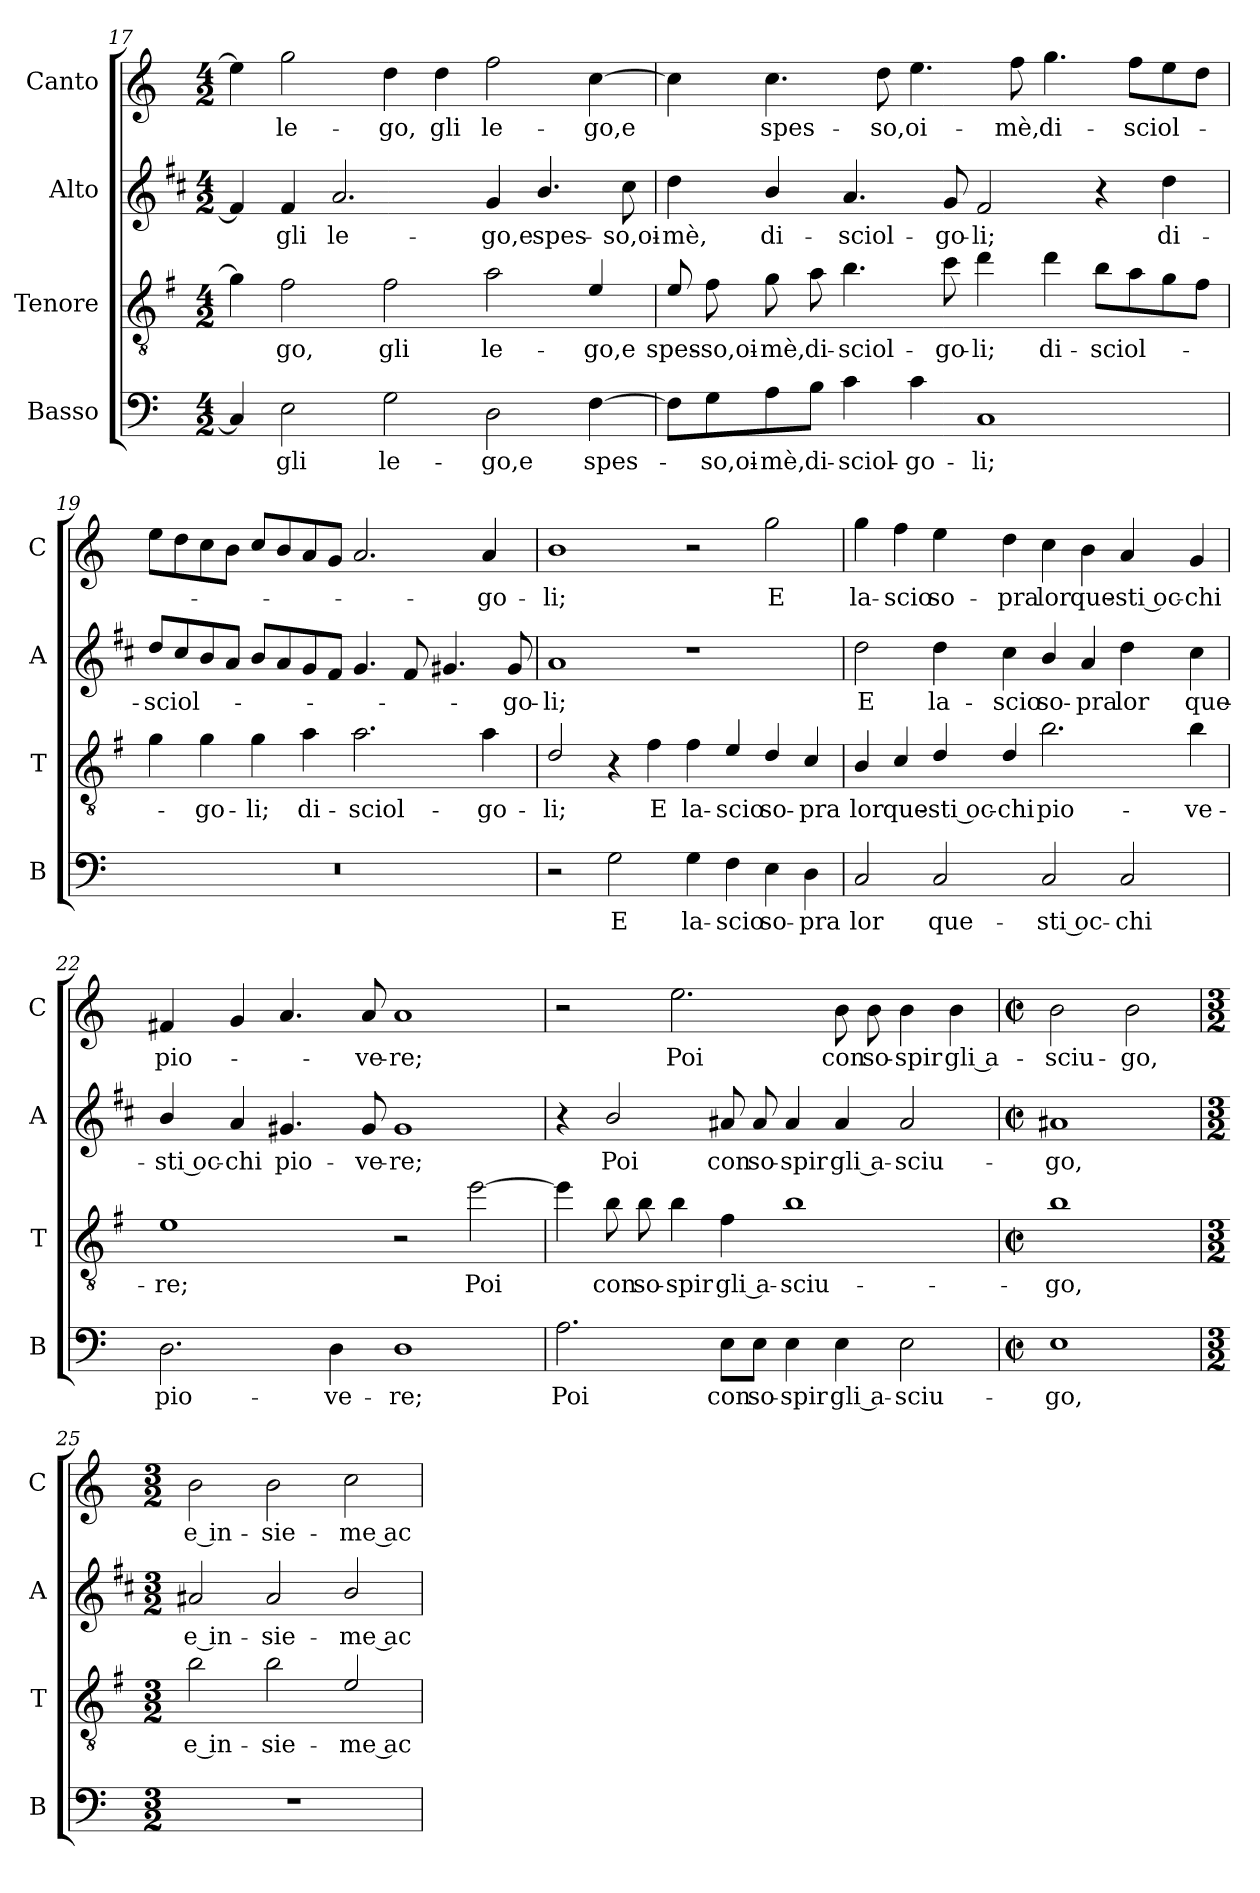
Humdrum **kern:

**kern	**text	**kern	**text	**kern	**text	**kern	**text
*part4	*part4	*part3	*part3	*part2	*part2	*part1	*part1
*staff4	*staff4	*staff3	*staff3	*staff2	*staff2	*staff1	*staff1
*I"Basso	*	*I"Tenore	*	*I"Alto	*	*I"Canto	*
*I'B	*	*I'T	*	*I'A	*	*I'C	*
*clefF4	*	*clefGv2	*	*clefG2	*	*clefG2	*
*	*	*ITrd4c7	*	*ITrd1c2	*	*	*
*k[]	*	*k[]	*	*k[]	*	*k[]	*
*C:	*	*C:	*	*C:	*	*C:	*
*M4/2	*	*M4/2	*	*M4/2	*	*M4/2	*
=17	=17	=17	=17	=17	=17	=17	=17
4C/]	.	4c\]	.	4e/]	.	4ee\]	.
!	!LO:LY:b	!	!LO:LY:b	!	!LO:LY:b	!	!LO:LY:b
2E\	gli	2B\	-go,	4e/	gli	2gg\	le-
!	!	!	!	!	!LO:LY:b	!	!
.	.	.	.	2.g/	le-	.	.
!	!LO:LY:b	!	!LO:LY:b	!	!	!	!LO:LY:b
2G\	le-	2B\	gli	.	.	4dd\	-go,
!	!	!	!	!	!	!	!LO:LY:b
.	.	.	.	.	.	4dd\	gli
!	!LO:LY:b	!	!LO:LY:b	!	!LO:LY:b	!	!LO:LY:b
2D\	-go,e	2d\	le-	4f/	-go,e	2ff\	le-
!	!	!	!	!	!LO:LY:b	!	!
.	.	.	.	4.a/	spes-	.	.
!	!LO:LY:b	!	!LO:LY:b	!	!	!	!LO:LY:b
[4F\	spes-	4A/	-go,e	.	.	[4cc\	-go,e
!	!	!	!	!	!LO:LY:b	!	!
.	.	.	.	8b\	-so,oi-	.	.
!!LO:LB:g=z
=18	=18	=18	=18	=18	=18	=18	=18
!	!	!	!LO:LY:b	!	!LO:LY:b	!	!
8F\L]	.	8A/	spes-	4cc\	-mè,	4cc\]	.
!	!LO:LY:b	!	!LO:LY:b	!	!	!	!
8G\	-so,oi-	8B\	-so,oi-	.	.	.	.
!	!LO:LY:b	!	!LO:LY:b	!	!LO:LY:b	!	!LO:LY:b
8A\	-mè,	8c\	-mè,	4a/	di-	4.cc\	spes-
!	!LO:LY:b	!	!LO:LY:b	!	!	!	!
8B\J	di-	8d\	di-	.	.	.	.
!	!LO:LY:b	!	!LO:LY:b	!	!LO:LY:b	!	!
4c\	-sciol-	4.e\	-sciol-	4.g/	-sciol-	.	.
!	!	!	!	!	!	!	!LO:LY:b
.	.	.	.	.	.	8dd\	-so,
!	!LO:LY:b	!	!	!	!	!	!LO:LY:b
4c\	-go-	.	.	.	.	4.ee\	oi-
!	!	!	!LO:LY:b	!	!LO:LY:b	!	!
.	.	8f\	-go-	8f/	-go-	.	.
!	!LO:LY:b	!	!LO:LY:b	!	!LO:LY:b	!	!
1C	-li;	4g\	-li;	2e/	-li;	.	.
!	!	!	!	!	!	!	!LO:LY:b
.	.	.	.	.	.	8ff\	-mè,
!	!	!	!LO:LY:b	!	!	!	!LO:LY:b
.	.	4g\	di-	.	.	4.gg\	di-
!	!	!	!LO:LY:b	!	!	!	!
.	.	8e\L	-sciol-	4r	.	.	.
!	!	!	!	!	!	!	!LO:LY:b
.	.	8d\	.	.	.	8ff\L	-sciol-
!	!	!	!	!	!LO:LY:b	!	!
.	.	8c\	.	4cc\	di-	8ee\	.
.	.	8B\J	.	.	.	8dd\J	.
=19	=19	=19	=19	=19	=19	=19	=19
!	!	!	!	!	!LO:LY:b	!	!
0r	.	4c\	.	8cc/L	-sciol-	8ee\L	.
.	.	.	.	8b/	.	8dd\	.
!	!	!	!LO:LY:b	!	!	!	!
.	.	4c\	-go-	8a/	.	8cc\	.
.	.	.	.	8g/J	.	8b\J	.
!	!	!	!LO:LY:b	!	!	!	!
.	.	4c\	-li;	8a/L	.	8cc/L	.
.	.	.	.	8g/	.	8b/	.
!	!	!	!LO:LY:b	!	!	!	!
.	.	4d\	di-	8f/	.	8a/	.
.	.	.	.	8e/J	.	8g/J	.
!	!	!	!LO:LY:b	!	!	!	!
.	.	2.d\	-sciol-	4.f/	.	2.a/	.
.	.	.	.	8e/	.	.	.
.	.	.	.	4.f#X/	.	.	.
!	!	!	!LO:LY:b	!	!	!	!LO:LY:b
.	.	4d\	-go-	.	.	4a/	-go-
!	!	!	!	!	!LO:LY:b	!	!
.	.	.	.	8f#/	-go-	.	.
=20	=20	=20	=20	=20	=20	=20	=20
!	!	!	!LO:LY:b	!	!LO:LY:b	!	!LO:LY:b
2r	.	2G/	-li;	1g	-li;	1b	-li;
!	!LO:LY:b	!	!	!	!	!	!
2G\	E	4r	.	.	.	.	.
!	!	!	!LO:LY:b	!	!	!	!
.	.	4B\	E	.	.	.	.
!	!LO:LY:b	!	!LO:LY:b	!	!	!	!
4G\	la-	4B\	la-	1r	.	2r	.
!	!LO:LY:b	!	!LO:LY:b	!	!	!	!
4F\	-scio	4A/	-scio	.	.	.	.
!	!LO:LY:b	!	!LO:LY:b	!	!	!	!LO:LY:b
4E\	so-	4G/	so-	.	.	2gg\	E
!	!LO:LY:b	!	!LO:LY:b	!	!	!	!
4D\	-pra	4F/	-pra	.	.	.	.
!!LO:LB:g=z
=21	=21	=21	=21	=21	=21	=21	=21
!	!LO:LY:b	!	!LO:LY:b	!	!LO:LY:b	!	!LO:LY:b
2C/	lor	4E/	lor	2cc\	E	4gg\	la-
!	!	!	!LO:LY:b	!	!	!	!LO:LY:b
.	.	4F/	que-	.	.	4ff\	-scio
!	!LO:LY:b	!	!LO:LY:b	!	!LO:LY:b	!	!LO:LY:b
2C/	que-	4G/	-sti oc-	4cc\	la-	4ee\	so-
!	!	!	!LO:LY:b	!	!LO:LY:b	!	!LO:LY:b
.	.	4G/	-chi	4b\	-scio	4dd\	-pra
!	!LO:LY:b	!	!LO:LY:b	!	!LO:LY:b	!	!LO:LY:b
2C/	-sti oc-	2.e\	pio-	4a/	so-	4cc\	lor
!	!	!	!	!	!LO:LY:b	!	!LO:LY:b
.	.	.	.	4g/	-pra	4b\	que-
!	!LO:LY:b	!	!	!	!LO:LY:b	!	!LO:LY:b
2C/	-chi	.	.	4cc\	lor	4a/	-sti oc-
!	!	!	!LO:LY:b	!	!LO:LY:b	!	!LO:LY:b
.	.	4e\	-ve-	4b\	que-	4g/	-chi
=22	=22	=22	=22	=22	=22	=22	=22
!	!LO:LY:b	!	!LO:LY:b	!	!LO:LY:b	!	!LO:LY:b
2.D\	pio-	1A	-re;	4a/	-sti oc-	4f#X/	pio-
!	!	!	!	!	!LO:LY:b	!	!
.	.	.	.	4g/	-chi	4g/	.
!	!	!	!	!	!LO:LY:b	!	!
.	.	.	.	4.f#X/	pio-	4.a/	.
!	!LO:LY:b	!	!	!	!	!	!
4D\	-ve-	.	.	.	.	.	.
!	!	!	!	!	!LO:LY:b	!	!LO:LY:b
.	.	.	.	8f#/	-ve-	8a/	-ve-
!	!LO:LY:b	!	!	!	!LO:LY:b	!	!LO:LY:b
1D	-re;	2r	.	1f#	-re;	1a	-re;
!	!	!	!LO:LY:b	!	!	!	!
.	.	[2a\	Poi	.	.	.	.
=23	=23	=23	=23	=23	=23	=23	=23
!	!LO:LY:b	!	!	!	!	!	!
2.A\	Poi	4a\]	.	4r	.	2r	.
!	!	!	!LO:LY:b	!	!LO:LY:b	!	!
.	.	8e\	con	2a/	Poi	.	.
!	!	!	!LO:LY:b	!	!	!	!
.	.	8e\	so-	.	.	.	.
!	!	!	!LO:LY:b	!	!	!	!LO:LY:b
.	.	4e\	-spir	.	.	2.ee\	Poi
!	!LO:LY:b	!	!LO:LY:b	!	!LO:LY:b	!	!
8E\L	con	4B\	gli a-	8g#X/	con	.	.
!	!LO:LY:b	!	!	!	!LO:LY:b	!	!
8E\J	so-	.	.	8g#/	so-	.	.
!	!LO:LY:b	!	!LO:LY:b	!	!LO:LY:b	!	!
4E\	-spir	1e	-sciu-	4g#/	-spir	.	.
!	!LO:LY:b	!	!	!	!LO:LY:b	!	!LO:LY:b
4E\	gli a-	.	.	4g#/	gli a-	8b\	con
!	!	!	!	!	!	!	!LO:LY:b
.	.	.	.	.	.	8b\	so-
!	!LO:LY:b	!	!	!	!LO:LY:b	!	!LO:LY:b
2E\	-sciu-	.	.	2g#/	-sciu-	4b\	-spir
!	!	!	!	!	!	!	!LO:LY:b
.	.	.	.	.	.	4b\	gli a-
!!LO:PB:g=z
=24	=24	=24	=24	=24	=24	=24	=24
*M2/2	*	*M2/2	*	*M2/2	*	*M2/2	*
*met(c|)	*	*met(c|)	*	*met(c|)	*	*met(c|)	*
!	!LO:LY:b	!	!LO:LY:b	!	!LO:LY:b	!	!LO:LY:b
1E	-go,	1e	-go,	1g#X	-go,	2b\	-sciu-
!	!	!	!	!	!	!	!LO:LY:b
.	.	.	.	.	.	2b\	-go,
=25	=25	=25	=25	=25	=25	=25	=25
*M3/2	*	*M3/2	*	*M3/2	*	*M3/2	*
!	!	!	!LO:LY:b	!	!LO:LY:b	!	!LO:LY:b
1.r	.	2e\	e in-	2g#X/	e in-	2b\	e in-
!	!	!	!LO:LY:b	!	!LO:LY:b	!	!LO:LY:b
.	.	2e\	-sie-	2g#/	-sie-	2b\	-sie-
!	!	!	!LO:LY:b	!	!LO:LY:b	!	!LO:LY:b
.	.	2A/	-me ac-	2a/	-me ac-	2cc\	-me ac-
=	=	=	=	=	=	=	=
*-	*-	*-	*-	*-	*-	*-	*-
